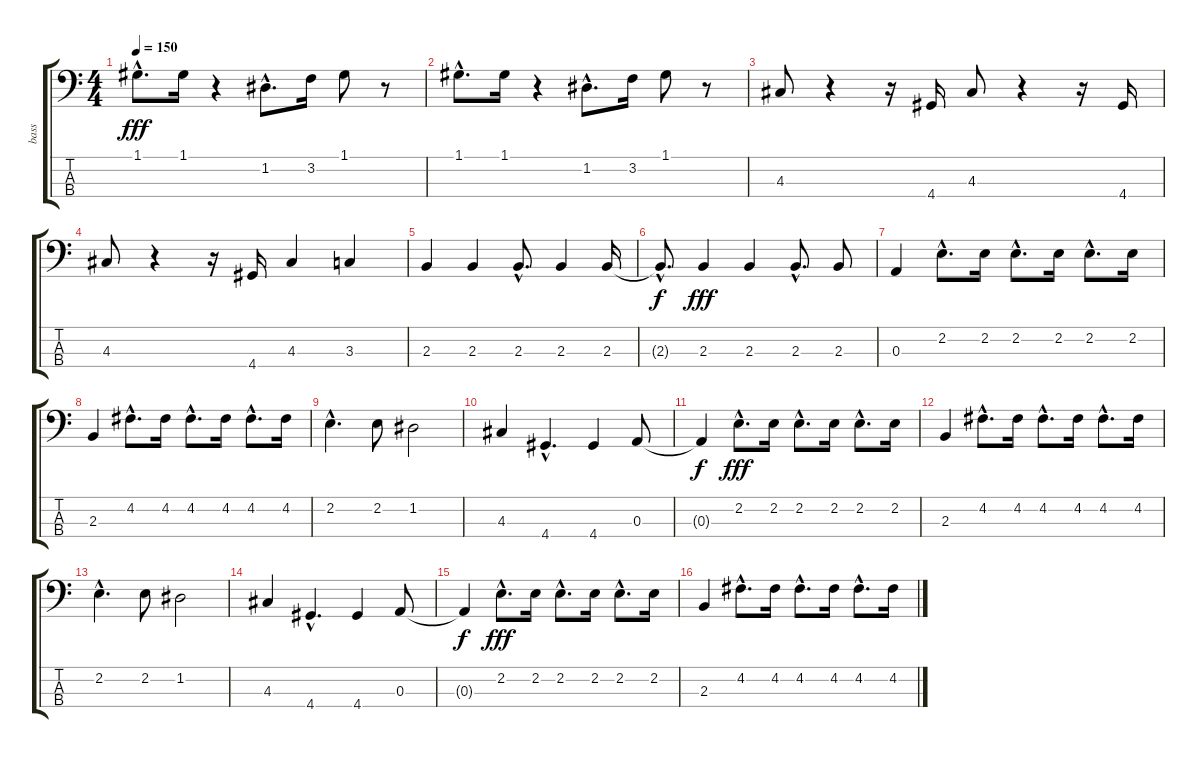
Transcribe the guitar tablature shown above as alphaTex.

\track ("bass" "bass") {instrument electricbassfinger}
\staff {score tabs}
\tuning (G2 D2 A1 E1) {hide}
\ts (4 4)
\tempo 150
\clef f4
\ks c
1.1{hac}.8{d dy fff} 1.1.16 r.4 1.2{hac}.8{d} 3.2.16 1.1.8 r.8 |
1.1{hac}.8{d} 1.1.16 r.4 1.2{hac}.8{d} 3.2.16 1.1.8 r.8 |
4.3.8 r.4 r.16 4.4.16 4.3.8 r.4 r.16 4.4.16 |
4.3.8 r.4 r.16 4.4.16 4.3.4 3.3.4 |
2.3.4 2.3.4 2.3{hac}.8{d} 2.3.4 2.3.16 |
2.3{hac t}.8{d dy f} 2.3.4{dy fff} 2.3.4 2.3{hac}.8{d} 2.3.8 |
0.3.4 2.2{hac}.8{d} 2.2.16 2.2{hac}.8{d} 2.2.16 2.2{hac}.8{d} 2.2.16 |
2.3.4 4.2{hac}.8{d} 4.2.16 4.2{hac}.8{d} 4.2.16 4.2{hac}.8{d} 4.2.16 |
2.2{hac}.4{d} 2.2.8 1.2.2 |
4.3.4 4.4{hac}.4{d} 4.4.4 0.3.8 |
0.3{t}.4{dy f} 2.2{hac}.8{d dy fff} 2.2.16 2.2{hac}.8{d} 2.2.16 2.2{hac}.8{d} 2.2.16 |
2.3.4 4.2{hac}.8{d} 4.2.16 4.2{hac}.8{d} 4.2.16 4.2{hac}.8{d} 4.2.16 |
2.2{hac}.4{d} 2.2.8 1.2.2 |
4.3.4 4.4{hac}.4{d} 4.4.4 0.3.8 |
0.3{t}.4{dy f} 2.2{hac}.8{d dy fff} 2.2.16 2.2{hac}.8{d} 2.2.16 2.2{hac}.8{d} 2.2.16 |
2.3.4 4.2{hac}.8{d} 4.2.16 4.2{hac}.8{d} 4.2.16 4.2{hac}.8{d} 4.2.16
